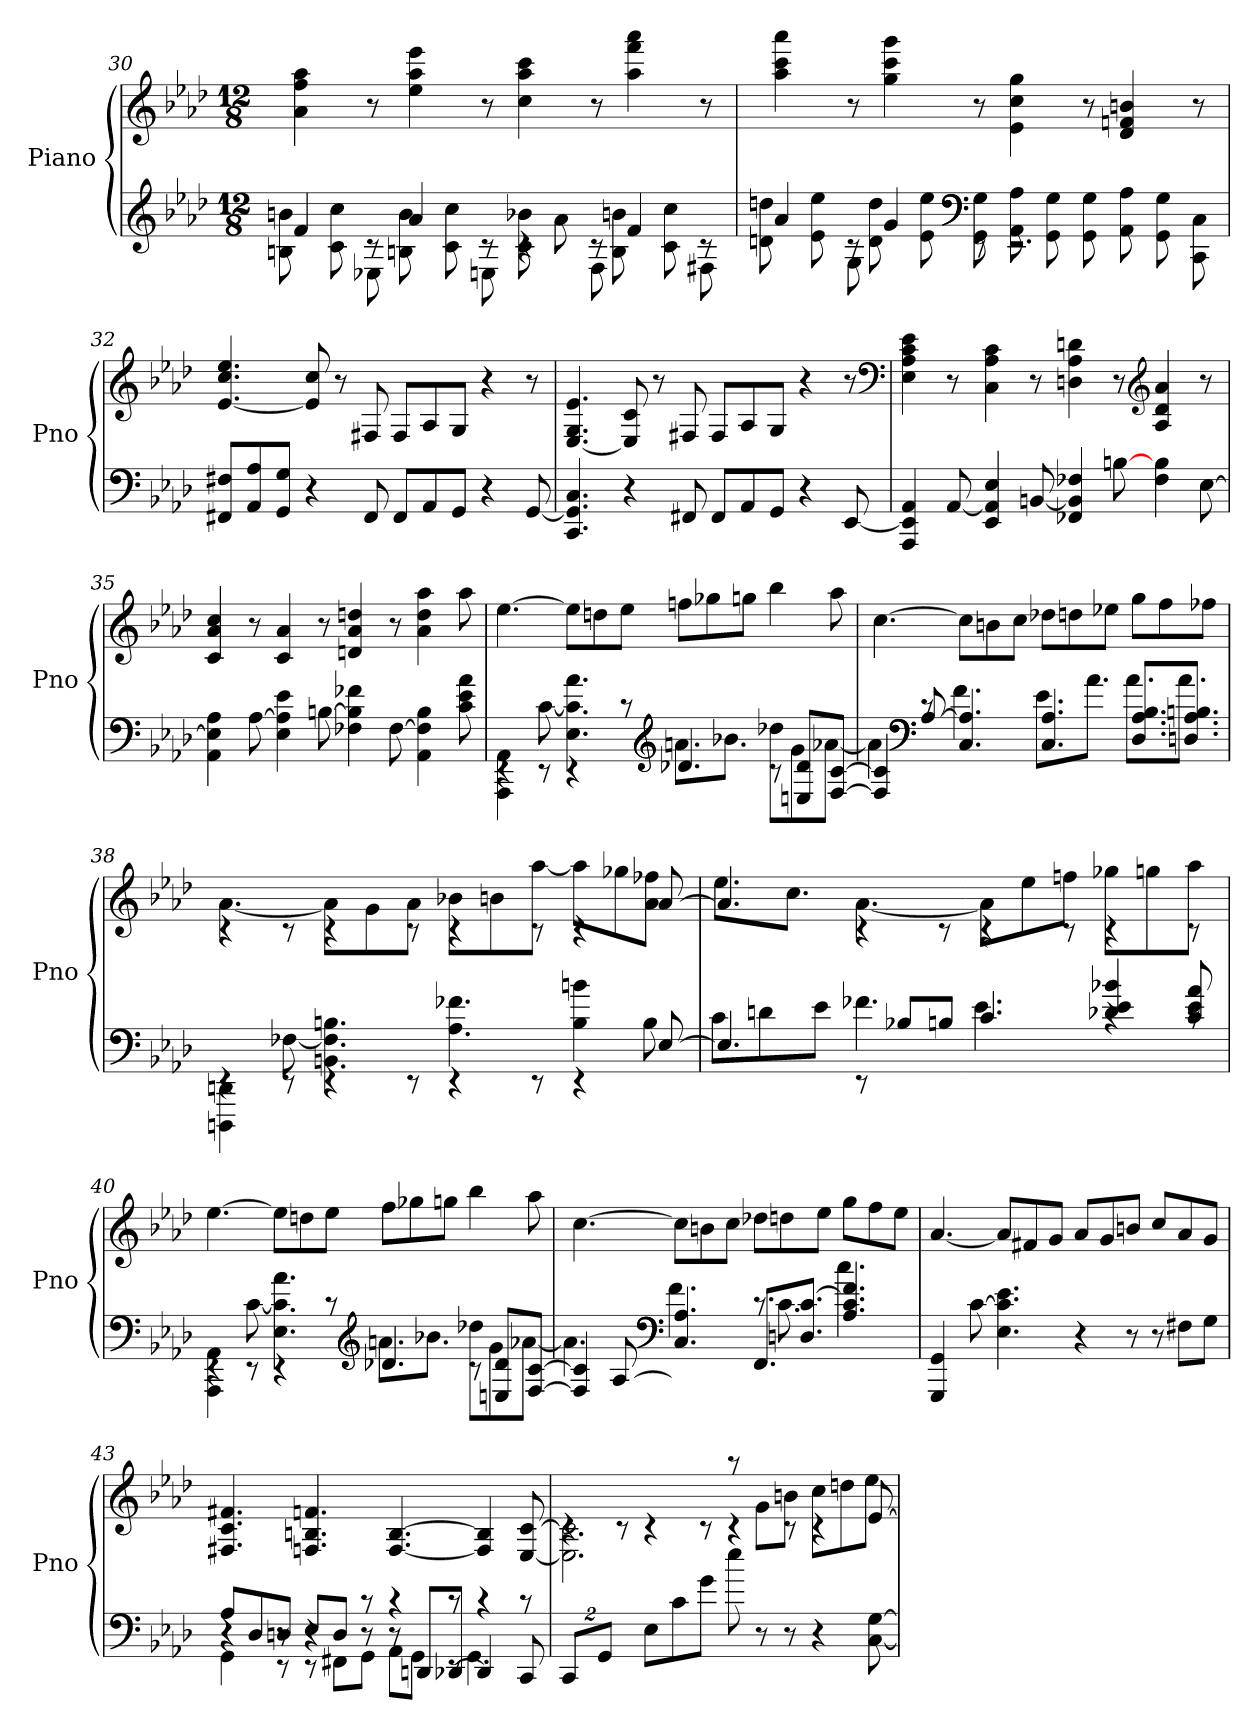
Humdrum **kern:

**kern	**kern
*part1	*part1
*staff2	*staff1
*I"Piano	*
*I'Pno	*
*clefG2	*clefG2
*k[b-e-a-d-]	*k[b-e-a-d-]
*f:	*f:
*M12/8	*M12/8
=30	=30
*^	*
4f	8Bn 8bn	4a- 4ff 4aa-
.	8c 8cc	.
8rc	8E-X	8r
4a-	8Bn 8b	4ee- 4aa- 4eee-
.	8c 8cc	.
8rc	8En	8r
4rc	8c 8b-X	4cc 4aa- 4ccc
.	8a-	.
8rc	8F	8r
4f	8B 8bn	4aa- 4fff 4aaa-
.	8c 8cc	.
8rc	8F#X	8r
=31	=31	=31
4a-	8dn 8ddn	4aa- 4ccc 4aaa-
.	8e- 8ee-	.
8rc	8G	8r
4g	8d 8dd	4gg 4ccc 4ggg
.	8e- 8ee-	.
*clefF4	*	*
8rEE	8GG 8G	8r
2.rEE	8AA- 8A-	4e- 4cc 4gg
.	8GG 8G	.
.	8GG 8G	8r
.	8AA- 8A-	4d- 4fn 4bn
.	8GG 8G	.
.	8CC 8C	8r
*v	*v	*
=32	=32
8FF#X 8F#XL	[4.e- 4.cc 4.ee-
8AA- 8A-	.
8GG 8GJ	.
4r	8e-] 8cc
.	8r
8FF#	8F#X
8FF#L	8F#L
8AA-	8A-
8GGJ	8GJ
4r	4r
[8GG	8r
=33	=33
4.CC 4.GG] 4.C	[4.E- 4.G 4.e-
4r	8E-] 8c
.	8r
8FF#X	8F#X
8FF#L	8F#L
8AA-	8A-
8GGJ	8GJ
4r	4r
[8EE-	8r
*	*clefF4
=34	=34
4AAA- 4EE-] 4AA-	4E- 4A- 4c 4e-
[8AA-	8r
4EE- 4AA-] 4E-	4C 4A- 4c
[8BBn	8r
4FF-X 4BB] 4F-X	4Dn 4A- 4dn
[8Bn	8r
*	*clefG2
4F- 4B	4A- 4d 4a-
[8E-	8r
=35	=35
4AA- 4E-] 4A-	4c 4a- 4cc
[8A-	8r
4E- 4A-] 4e-	4c 4a-
[8Bn	8r
4F-X 4B] 4f-X	4dn 4a- 4ddn
[8F-	8r
4AA- 4F-] 4B	4a- 4dd 4aa-
8c 8e- 8a-	8aa-
=36	=36
*^	*
4rEE	4AAA- 4AA-	[4.ee-
8rEE	[8c	.
4rEE	4.E- 4.c] 4.a-	8ee-L]
.	.	8ddn
8rc	.	8ee-J
*clefG2	*	*
4.d-X	8.anL	8ffnL
.	.	8gg-X
.	8.b-XJ	.
.	.	8ggnJ
8rc	8dd-XL	4bb-
8En 8d-L	8g	.
[8F [8cJ	[8a-XJ	8aa-
=37	=37	=37
4F] 4c]	4a-]	[4.cc
*clefF4	*	*
[8A-	8rc	.
4.C 4.A-]	4.f	8ccL]
.	.	8bn
.	.	8ccJ
4.C 4.A-	8.e-L	8dd-XL
.	.	8ddn
.	8.a-J	.
.	.	8ee-XJ
8.D- 8.A- 8.B-L	8.a-L	8ggL
.	.	8ff
8.Dn 8.A- 8.BnJ	8.a-J	.
.	.	8ff-XJ
=38	=38	=38
*	*	*^
4rEE	4DDDn 4DDn	4rc	[4.a-
8rEE	[8F-X	8rc	.
4rEE	4.BBn 4.F-] 4.Bn	4rc	8a-L]
.	.	.	8g
8rEE	.	8rc	8a-J
4rEE	4.A- 4.f-X	4rc	8b-XL
.	.	.	8bn
8rEE	.	8rc	[8aa-J
4rEE	4B 4bn	4rc	8aa-L]
.	.	.	8gg-X
[8E-	8B	[8a-	8a- 8ff-XJ
=39	=39	=39	=39
4.E-]	8cL	4.a-]	8.ee-L
.	8dn	.	.
.	.	.	8.ccJ
.	8e-J	.	.
8rEE	4.f-X	4rc	[4.a-
8B-XL	.	.	.
8BnJ	.	8rc	.
4.c	4.e-	4rc	8a-L]
.	.	.	8ee-
.	.	8rc	8ffnJ
4d-X 4e- 4b-X	4rc	4rc	8gg-XL
.	.	.	8ggn
8c 8e- 8a-	8rc	8rc	8aa-J
*	*	*v	*v
=40	=40	=40
4rEE	4AAA- 4AA-	[4.ee-
8rEE	[8c	.
4rEE	4.E- 4.c] 4.a-	8ee-L]
.	.	8ddn
8rc	.	8ee-J
*clefG2	*	*
4.d-X	8.anL	8ffL
.	.	8gg-X
.	8.b-XJ	.
.	.	8ggnJ
8rc	8dd-XL	4bb-
8En 8d-L	8g	.
[8F [8cJ	[8a-XJ	8aa-
=41	=41	=41
4F] 4c]	4.a-]	[4.cc
[8A-	.	.
*clefF4	*	*
4.C 4.A-]	4.f	8ccL]
.	.	8bn
.	.	8ccJ
8.FFL	8.rc	8dd-XL
.	.	8ddn
8.Dn [8.cJ	8.c	.
.	.	8ee-J
4.A- 4.c] 4.f	4.cc	8ggL
.	.	8ff
.	.	8ee-J
*v	*v	*
=42	=42
4GGG 4GG	[4.a-
[8c	.
4.E- 4.c] 4.e-	8a-L]
.	8f#X
.	8gJ
4r	8a-L
.	8g
8r	8bnJ
8r	8ccL
8F#XL	8a-
8GJ	8gJ
=43	=43
*^	*
*	*^	*
4r	4GG	8A-L	4.F#X 4.c 4.f#X
.	.	8D-	.
8r	8rEE	8DnJ	.
4r	8rEE	8E-L	4.Fn 4.Bn 4.fn
.	8FF#XL	8DJ	.
8r	8GGJ	8rc	.
8r	8AA-L	4rc	[4.F [4.B
8DDn/L	8GGJ	.	.
[8DD-X/J	8rEE	8rc	.
4DD-/]	4.GG	4rc	4F] 4B]
8CC/	.	8rc	[8E- [8c
*v	*v	*v	*
=44	=44
*	*^
16%3CCL	4rc	2.E-] 2.c]
16%3GGJ	.	.
.	8rc	.
8E-L	4rc	.
8c	.	.
8gJ	8rc	.
8ee-	4rc	8raa
8r	.	8gL
8r	8rc	8bnJ
4r	4rc	8ccL
.	.	8ddn
[8C [8G	[8e-	8ee-J
*	*v	*v
=	=
*-	*-
